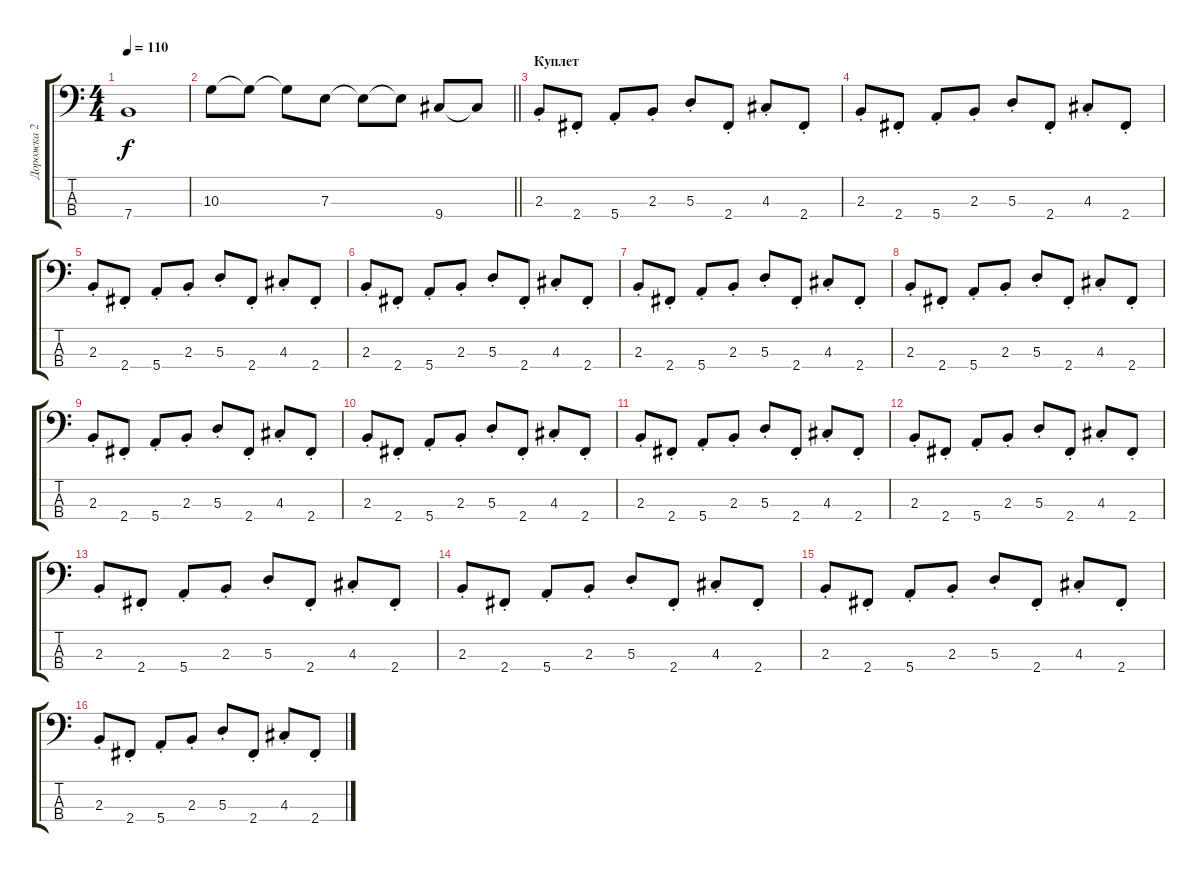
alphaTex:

\track ("Дорожка 2" "Дорожка 2") {instrument electricbassfinger}
\staff {score tabs}
\tuning (G2 D2 A1 E1) {hide}
\ts (4 4)
\tempo 110
\clef f4
\ks c
7.4.1{dy f} |
\barLineRight lightlight
10.3.8 10.3{t}.8 10.3{t}.8 7.3.8 7.3{t}.8 7.3{t}.8 9.4.8 9.4{t}.8 |
\section ("" "Куплет")
2.3{st}.8 2.4{st}.8 5.4{st}.8 2.3{st}.8 5.3{st}.8 2.4{st}.8 4.3{st}.8 2.4{st}.8 |
2.3{st}.8 2.4{st}.8 5.4{st}.8 2.3{st}.8 5.3{st}.8 2.4{st}.8 4.3{st}.8 2.4{st}.8 |
2.3{st}.8 2.4{st}.8 5.4{st}.8 2.3{st}.8 5.3{st}.8 2.4{st}.8 4.3{st}.8 2.4{st}.8 |
2.3{st}.8 2.4{st}.8 5.4{st}.8 2.3{st}.8 5.3{st}.8 2.4{st}.8 4.3{st}.8 2.4{st}.8 |
2.3{st}.8 2.4{st}.8 5.4{st}.8 2.3{st}.8 5.3{st}.8 2.4{st}.8 4.3{st}.8 2.4{st}.8 |
2.3{st}.8 2.4{st}.8 5.4{st}.8 2.3{st}.8 5.3{st}.8 2.4{st}.8 4.3{st}.8 2.4{st}.8 |
2.3{st}.8 2.4{st}.8 5.4{st}.8 2.3{st}.8 5.3{st}.8 2.4{st}.8 4.3{st}.8 2.4{st}.8 |
2.3{st}.8 2.4{st}.8 5.4{st}.8 2.3{st}.8 5.3{st}.8 2.4{st}.8 4.3{st}.8 2.4{st}.8 |
2.3{st}.8 2.4{st}.8 5.4{st}.8 2.3{st}.8 5.3{st}.8 2.4{st}.8 4.3{st}.8 2.4{st}.8 |
2.3{st}.8 2.4{st}.8 5.4{st}.8 2.3{st}.8 5.3{st}.8 2.4{st}.8 4.3{st}.8 2.4{st}.8 |
2.3{st}.8 2.4{st}.8 5.4{st}.8 2.3{st}.8 5.3{st}.8 2.4{st}.8 4.3{st}.8 2.4{st}.8 |
2.3{st}.8 2.4{st}.8 5.4{st}.8 2.3{st}.8 5.3{st}.8 2.4{st}.8 4.3{st}.8 2.4{st}.8 |
2.3{st}.8 2.4{st}.8 5.4{st}.8 2.3{st}.8 5.3{st}.8 2.4{st}.8 4.3{st}.8 2.4{st}.8 |
2.3{st}.8 2.4{st}.8 5.4{st}.8 2.3{st}.8 5.3{st}.8 2.4{st}.8 4.3{st}.8 2.4{st}.8
